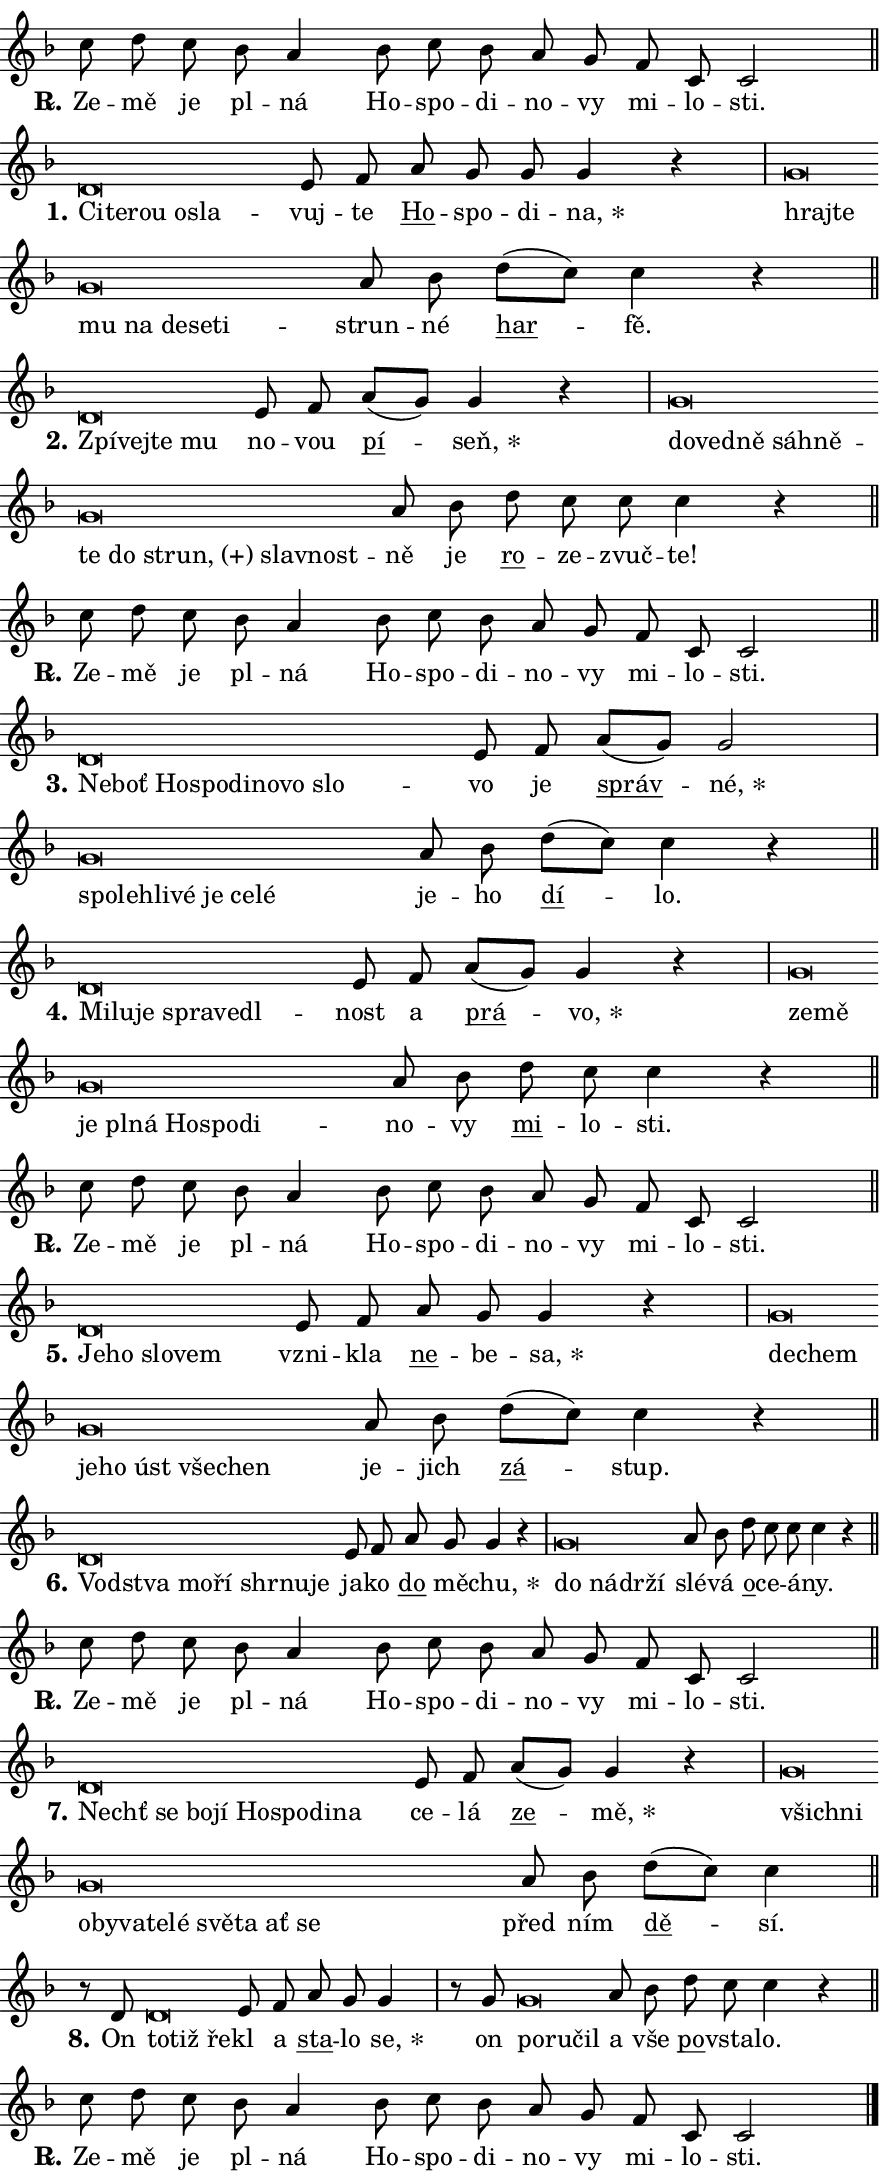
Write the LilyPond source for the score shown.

\version "2.24.0"
\header { tagline = "" }
\paper {
  indent = 0\cm
  top-margin = 0\cm
  right-margin = 0.13\cm % to fit lyric hyphens
  bottom-margin = 0\cm
  left-margin = 0\cm
  paper-width = 15\cm
  page-breaking = #ly:one-page-breaking
  system-system-spacing.basic-distance = #11
  score-system-spacing.basic-distance = #11
  ragged-last = ##f
}


%% Author: Thomas Morley
%% https://lists.gnu.org/archive/html/lilypond-user/2020-05/msg00002.html
#(define (line-position grob)
"Returns position of @var[grob} in current system:
   @code{'start}, if at first time-step
   @code{'end}, if at last time-step
   @code{'middle} otherwise
"
  (let* ((col (ly:item-get-column grob))
         (ln (ly:grob-object col 'left-neighbor))
         (rn (ly:grob-object col 'right-neighbor))
         (col-to-check-left (if (ly:grob? ln) ln col))
         (col-to-check-right (if (ly:grob? rn) rn col))
         (break-dir-left
           (and
             (ly:grob-property col-to-check-left 'non-musical #f)
             (ly:item-break-dir col-to-check-left)))
         (break-dir-right
           (and
             (ly:grob-property col-to-check-right 'non-musical #f)
             (ly:item-break-dir col-to-check-right))))
        (cond ((eqv? 1 break-dir-left) 'start)
              ((eqv? -1 break-dir-right) 'end)
              (else 'middle))))

#(define (tranparent-at-line-position vctor)
  (lambda (grob)
  "Relying on @code{line-position} select the relevant enry from @var{vctor}.
Used to determine transparency,"
    (case (line-position grob)
      ((end) (not (vector-ref vctor 0)))
      ((middle) (not (vector-ref vctor 1)))
      ((start) (not (vector-ref vctor 2))))))

noteHeadBreakVisibility =
#(define-music-function (break-visibility)(vector?)
"Makes @code{NoteHead}s transparent relying on @var{break-visibility}"
#{
  \override NoteHead.transparent =
    #(tranparent-at-line-position break-visibility)
#})

#(define delete-ledgers-for-transparent-note-heads
  (lambda (grob)
    "Reads whether a @code{NoteHead} is transparent.
If so this @code{NoteHead} is removed from @code{'note-heads} from
@var{grob}, which is supposed to be @code{LedgerLineSpanner}.
As a result ledgers are not printed for this @code{NoteHead}"
    (let* ((nhds-array (ly:grob-object grob 'note-heads))
           (nhds-list
             (if (ly:grob-array? nhds-array)
                 (ly:grob-array->list nhds-array)
                 '()))
           ;; Relies on the transparent-property being done before
           ;; Staff.LedgerLineSpanner.after-line-breaking is executed.
           ;; This is fragile ...
           (to-keep
             (remove
               (lambda (nhd)
                 (ly:grob-property nhd 'transparent #f))
               nhds-list)))
      ;; TODO find a better method to iterate over grob-arrays, similiar
      ;; to filter/remove etc for lists
      ;; For now rebuilt from scratch
      (set! (ly:grob-object grob 'note-heads)  '())
      (for-each
        (lambda (nhd)
          (ly:pointer-group-interface::add-grob grob 'note-heads nhd))
        to-keep))))

squashNotes = {
  \override NoteHead.X-extent = #'(-0.2 . 0.2)
  \override NoteHead.Y-extent = #'(-0.75 . 0)
  \override NoteHead.stencil =
    #(lambda (grob)
       (let ((pos (ly:grob-property grob 'staff-position)))
         (begin
           (if (< pos -7) (display "ERROR: Lower brevis then expected\n") (display ""))
           (if (<= pos -6) ly:text-interface::print ly:note-head::print))))
}
unSquashNotes = {
  \revert NoteHead.X-extent
  \revert NoteHead.Y-extent
  \revert NoteHead.stencil
}

hideNotes = \noteHeadBreakVisibility #begin-of-line-visible
unHideNotes = \noteHeadBreakVisibility #all-visible

% work-around for resetting accidentals
% https://lilypond.org/doc/v2.23/Documentation/notation/displaying-rhythms#unmetered-music
cadenzaMeasure = {
  \cadenzaOff
  \partial 1024 s1024
  \cadenzaOn
}

#(define-markup-command (accent layout props text) (markup?)
  "Underline accented syllable"
  (interpret-markup layout props
    #{\markup \override #'(offset . 4.3) \underline { #text }#}))

responsum = \markup \concat {
  "R" \hspace #-1.05 \path #0.1 #'((moveto 0 0.07) (lineto 0.9 0.8)) \hspace #0.05 "."
}

spaceSize = #0.6828661417322834 % exact space size for TeX Gyre Schola

\layout {
  \context {
    \Staff
    \remove "Time_signature_engraver"
    \override LedgerLineSpanner.after-line-breaking = #delete-ledgers-for-transparent-note-heads
  }
  \context {
    \Lyrics {
      \override LyricSpace.minimum-distance = \spaceSize
      \override LyricText.font-name = #"TeX Gyre Schola"
      \override LyricText.font-size = 1
      \override StanzaNumber.font-name = #"TeX Gyre Schola Bold"
      \override StanzaNumber.font-size = 1
    }
  }
  \context {
    \Score 
    \override NoteHead.text =
      #(lambda (grob) 
        (let ((pos (ly:grob-property grob 'staff-position)))
          #{\markup {
            \combine
              \halign #-0.55 \raise #(if (= pos -6) 0 0.5) \override #'(thickness . 2) \draw-line #'(3.2 . 0)
              \musicglyph "noteheads.sM1"
          }#}))
  }
}

% magnetic-lyrics.ily
%
%   written by
%     Jean Abou Samra <jean@abou-samra.fr>
%     Werner Lemberg <wl@gnu.org>
%
%   adapted by
%     Jiri Hon <jiri.hon@gmail.com>
%
% Version 2022-Apr-15

% https://www.mail-archive.com/lilypond-user@gnu.org/msg149350.html

#(define (Left_hyphen_pointer_engraver context)
   "Collect syllable-hyphen-syllable occurrences in lyrics and store
them in properties.  This engraver only looks to the left.  For
example, if the lyrics input is @code{foo -- bar}, it does the
following.

@itemize @bullet
@item
Set the @code{text} property of the @code{LyricHyphen} grob between
@q{foo} and @q{bar} to @code{foo}.

@item
Set the @code{left-hyphen} property of the @code{LyricText} grob with
text @q{foo} to the @code{LyricHyphen} grob between @q{foo} and
@q{bar}.
@end itemize

Use this auxiliary engraver in combination with the
@code{lyric-@/text::@/apply-@/magnetic-@/offset!} hook."
   (let ((hyphen #f)
         (text #f))
     (make-engraver
      (acknowledgers
       ((lyric-syllable-interface engraver grob source-engraver)
        (set! text grob)))
      (end-acknowledgers
       ((lyric-hyphen-interface engraver grob source-engraver)
        ;(when (not (grob::has-interface grob 'lyric-space-interface))
          (set! hyphen grob)));)
      ((stop-translation-timestep engraver)
       (when (and text hyphen)
         (ly:grob-set-object! text 'left-hyphen hyphen))
       (set! text #f)
       (set! hyphen #f)))))

#(define (lyric-text::apply-magnetic-offset! grob)
   "If the space between two syllables is less than the value in
property @code{LyricText@/.details@/.squash-threshold}, move the right
syllable to the left so that it gets concatenated with the left
syllable.

Use this function as a hook for
@code{LyricText@/.after-@/line-@/breaking} if the
@code{Left_@/hyphen_@/pointer_@/engraver} is active."
   (let ((hyphen (ly:grob-object grob 'left-hyphen #f)))
     (when hyphen
       (let ((left-text (ly:spanner-bound hyphen LEFT)))
         (when (grob::has-interface left-text 'lyric-syllable-interface)
           (let* ((common (ly:grob-common-refpoint grob left-text X))
                  (this-x-ext (ly:grob-extent grob common X))
                  (left-x-ext
                   (begin
                     ;; Trigger magnetism for left-text.
                     (ly:grob-property left-text 'after-line-breaking)
                     (ly:grob-extent left-text common X)))
                  ;; `delta` is the gap width between two syllables.
                  (delta (- (interval-start this-x-ext)
                            (interval-end left-x-ext)))
                  (details (ly:grob-property grob 'details))
                  (threshold (assoc-get 'squash-threshold details 0.2)))
             (when (< delta threshold)
               (let* (;; We have to manipulate the input text so that
                      ;; ligatures crossing syllable boundaries are not
                      ;; disabled.  For languages based on the Latin
                      ;; script this is essentially a beautification.
                      ;; However, for non-Western scripts it can be a
                      ;; necessity.
                      (lt (ly:grob-property left-text 'text))
                      (rt (ly:grob-property grob 'text))
                      (is-space (grob::has-interface hyphen 'lyric-space-interface))
                      (space (if is-space " " ""))
                      (extra-delta (if is-space spaceSize 0))
                      ;; Append new syllable.
                      (ltrt-space (if (and (string? lt) (string? rt))
                                (string-append lt space rt)
                                (make-concat-markup (list lt space rt))))
                      ;; Right-align `ltrt` to the right side.
                      (ltrt-space-markup (grob-interpret-markup
                               grob
                               (make-translate-markup
                                (cons (interval-length this-x-ext) 0)
                                (make-right-align-markup ltrt-space)))))
                 (begin
                   ;; Don't print `left-text`.
                   (ly:grob-set-property! left-text 'stencil #f)
                   ;; Set text and stencil (which holds all collected
                   ;; syllables so far) and shift it to the left.
                   (ly:grob-set-property! grob 'text ltrt-space)
                   (ly:grob-set-property! grob 'stencil ltrt-space-markup)
                   (ly:grob-translate-axis! grob (- (- delta extra-delta)) X))))))))))


#(define (lyric-hyphen::displace-bounds-first grob)
   ;; Make very sure this callback isn't triggered too early.
   (let ((left (ly:spanner-bound grob LEFT))
         (right (ly:spanner-bound grob RIGHT)))
     (ly:grob-property left 'after-line-breaking)
     (ly:grob-property right 'after-line-breaking)
     (ly:lyric-hyphen::print grob)))

squashThreshold = #0.4

\layout {
  \context {
    \Lyrics
    \consists #Left_hyphen_pointer_engraver
    \override LyricText.after-line-breaking =
      #lyric-text::apply-magnetic-offset!
    \override LyricHyphen.stencil = #lyric-hyphen::displace-bounds-first
    \override LyricText.details.squash-threshold = \squashThreshold
    \override LyricHyphen.minimum-distance = 0
    \override LyricHyphen.minimum-length = \squashThreshold
  }
}

squashText = \override LyricText.details.squash-threshold = 9999
unSquashText = \override LyricText.details.squash-threshold = \squashThreshold

leftText = \override LyricText.self-alignment-X = #LEFT
unLeftText = \revert LyricText.self-alignment-X

starOffset = #(lambda (grob) 
                (let ((x_offset (ly:self-alignment-interface::aligned-on-x-parent grob)))
                  (if (= x_offset 0) 0 (+ x_offset 1.2))))

star = #(define-music-function (syllable)(string?)
"Append star separator at the end of a syllable"
#{
  \once \override LyricText.X-offset = #starOffset
  \lyricmode { \markup {
    #syllable
    \override #'((font-name . "TeX Gyre Schola Bold")) \hspace #0.2 \lower #0.65 \larger "*"
  } }
#})

starAccent = #(define-music-function (syllable)(string?)
"Append star separator at the end of a syllable and make accent"
#{
  \once \override LyricText.X-offset = #starOffset
  \lyricmode { \markup {
    \accent #syllable
    \override #'((font-name . "TeX Gyre Schola Bold")) \hspace #0.2 \lower #0.65 \larger "*"
  } }
#})

breath = #(define-music-function (syllable)(string?)
"Append breathing indicator at the end of a syllable"
#{
  \lyricmode { \markup { #syllable "+" } }
#})

optionalBreath = #(define-music-function (syllable)(string?)
"Append optional breathing indicator at the end of a syllable"
#{
  \lyricmode { \markup { #syllable "(+)" } }
#})


\score {
    <<
        \new Voice = "melody" { \cadenzaOn \key f \major \relative { c''8 d c bes a4 \bar "" bes8 c bes \bar "" a g \bar "" f c c2 \cadenzaMeasure \bar "||" \break } }
        \new Lyrics \lyricsto "melody" { \lyricmode { \set stanza = \responsum
Ze -- mě je pl -- ná Ho -- spo -- di -- no -- vy mi -- lo -- sti. } }
    >>
    \layout {}
}

\score {
    <<
        \new Voice = "melody" { \cadenzaOn \key f \major \relative { \squashNotes d'\breve*1/16 \hideNotes \breve*1/16 \bar "" \breve*1/16 \bar "" \breve*1/16 \breve*1/16 \bar "" \unHideNotes \unSquashNotes e8 f \bar "" a g g g4 r \cadenzaMeasure \bar "|" \squashNotes g\breve*1/16 \hideNotes \breve*1/16 \bar "" \breve*1/16 \bar "" \breve*1/16 \bar "" \breve*1/16 \bar "" \breve*1/16 \breve*1/16 \bar "" \unHideNotes \unSquashNotes a8 bes \bar "" d[( c)] c4 r \cadenzaMeasure \bar "||" \break } }
        \new Lyrics \lyricsto "melody" { \lyricmode { \set stanza = "1."
\leftText Ci -- \squashText te -- rou o -- sla -- \unLeftText \unSquashText vuj -- te \markup \accent Ho -- spo -- di -- \star na, \leftText hraj -- \squashText te mu na de -- se -- ti -- \unLeftText \unSquashText strun -- né \markup \accent har -- fě. } }
    >>
    \layout {}
}

\score {
    <<
        \new Voice = "melody" { \cadenzaOn \key f \major \relative { \squashNotes d'\breve*1/16 \hideNotes \breve*1/16 \bar "" \breve*1/16 \breve*1/16 \bar "" \unHideNotes \unSquashNotes e8 f \bar "" a[( g)] g4 r \cadenzaMeasure \bar "|" \squashNotes g\breve*1/16 \hideNotes \breve*1/16 \bar "" \breve*1/16 \bar "" \breve*1/16 \bar "" \breve*1/16 \bar "" \breve*1/16 \bar "" \breve*1/16 \bar "" \breve*1/16 \bar "" \breve*1/16 \breve*1/16 \bar "" \unHideNotes \unSquashNotes a8 bes \bar "" d c c c4 r \cadenzaMeasure \bar "||" \break } }
        \new Lyrics \lyricsto "melody" { \lyricmode { \set stanza = "2."
\leftText Zpí -- \squashText vej -- te mu \unLeftText \unSquashText no -- vou \markup \accent pí -- \star seň, \leftText do -- \squashText ved -- ně sáh -- ně -- te do \optionalBreath strun, slav -- nost -- \unLeftText \unSquashText ně je \markup \accent ro -- ze -- zvuč -- te! } }
    >>
    \layout {}
}

\score {
    <<
        \new Voice = "melody" { \cadenzaOn \key f \major \relative { c''8 d c bes a4 \bar "" bes8 c bes \bar "" a g \bar "" f c c2 \cadenzaMeasure \bar "||" \break } }
        \new Lyrics \lyricsto "melody" { \lyricmode { \set stanza = \responsum
Ze -- mě je pl -- ná Ho -- spo -- di -- no -- vy mi -- lo -- sti. } }
    >>
    \layout {}
}

\score {
    <<
        \new Voice = "melody" { \cadenzaOn \key f \major \relative { \squashNotes d'\breve*1/16 \hideNotes \breve*1/16 \bar "" \breve*1/16 \bar "" \breve*1/16 \bar "" \breve*1/16 \bar "" \breve*1/16 \bar "" \breve*1/16 \breve*1/16 \bar "" \unHideNotes \unSquashNotes e8 f \bar "" a[( g)] g2 \cadenzaMeasure \bar "|" \squashNotes g\breve*1/16 \hideNotes \breve*1/16 \bar "" \breve*1/16 \bar "" \breve*1/16 \bar "" \breve*1/16 \bar "" \breve*1/16 \breve*1/16 \bar "" \unHideNotes \unSquashNotes a8 bes \bar "" d[( c)] c4 r \cadenzaMeasure \bar "||" \break } }
        \new Lyrics \lyricsto "melody" { \lyricmode { \set stanza = "3."
\leftText Ne -- \squashText boť Ho -- spo -- di -- no -- vo slo -- \unLeftText \unSquashText vo je \markup \accent správ -- \star né, \leftText spo -- \squashText leh -- li -- vé je ce -- lé \unLeftText \unSquashText je -- ho \markup \accent dí -- lo. } }
    >>
    \layout {}
}

\score {
    <<
        \new Voice = "melody" { \cadenzaOn \key f \major \relative { \squashNotes d'\breve*1/16 \hideNotes \breve*1/16 \bar "" \breve*1/16 \bar "" \breve*1/16 \bar "" \breve*1/16 \breve*1/16 \bar "" \unHideNotes \unSquashNotes e8 f \bar "" a[( g)] g4 r \cadenzaMeasure \bar "|" \squashNotes g\breve*1/16 \hideNotes \breve*1/16 \bar "" \breve*1/16 \bar "" \breve*1/16 \bar "" \breve*1/16 \bar "" \breve*1/16 \bar "" \breve*1/16 \breve*1/16 \bar "" \unHideNotes \unSquashNotes a8 bes \bar "" d c c4 r \cadenzaMeasure \bar "||" \break } }
        \new Lyrics \lyricsto "melody" { \lyricmode { \set stanza = "4."
\leftText Mi -- \squashText lu -- je spra -- ve -- dl -- \unLeftText \unSquashText nost a \markup \accent prá -- \star vo, \leftText ze -- \squashText mě je pl -- ná Ho -- spo -- di -- \unLeftText \unSquashText no -- vy \markup \accent mi -- lo -- sti. } }
    >>
    \layout {}
}

\score {
    <<
        \new Voice = "melody" { \cadenzaOn \key f \major \relative { c''8 d c bes a4 \bar "" bes8 c bes \bar "" a g \bar "" f c c2 \cadenzaMeasure \bar "||" \break } }
        \new Lyrics \lyricsto "melody" { \lyricmode { \set stanza = \responsum
Ze -- mě je pl -- ná Ho -- spo -- di -- no -- vy mi -- lo -- sti. } }
    >>
    \layout {}
}

\score {
    <<
        \new Voice = "melody" { \cadenzaOn \key f \major \relative { \squashNotes d'\breve*1/16 \hideNotes \breve*1/16 \bar "" \breve*1/16 \breve*1/16 \bar "" \unHideNotes \unSquashNotes e8 f \bar "" a g g4 r \cadenzaMeasure \bar "|" \squashNotes g\breve*1/16 \hideNotes \breve*1/16 \bar "" \breve*1/16 \bar "" \breve*1/16 \bar "" \breve*1/16 \bar "" \breve*1/16 \breve*1/16 \bar "" \unHideNotes \unSquashNotes a8 bes \bar "" d[( c)] c4 r \cadenzaMeasure \bar "||" \break } }
        \new Lyrics \lyricsto "melody" { \lyricmode { \set stanza = "5."
\leftText Je -- \squashText ho slo -- vem \unLeftText \unSquashText vzni -- kla \markup \accent ne -- be -- \star sa, \leftText de -- \squashText chem je -- ho úst vše -- chen \unLeftText \unSquashText je -- jich \markup \accent zá -- stup. } }
    >>
    \layout {}
}

\score {
    <<
        \new Voice = "melody" { \cadenzaOn \key f \major \relative { \squashNotes d'\breve*1/16 \hideNotes \breve*1/16 \bar "" \breve*1/16 \bar "" \breve*1/16 \bar "" \breve*1/16 \bar "" \breve*1/16 \breve*1/16 \bar "" \unHideNotes \unSquashNotes e8 f \bar "" a g g4 r \cadenzaMeasure \bar "|" \squashNotes g\breve*1/16 \hideNotes \breve*1/16 \bar "" \breve*1/16 \breve*1/16 \bar "" \unHideNotes \unSquashNotes a8 bes \bar "" d c c c4 r \cadenzaMeasure \bar "||" \break } }
        \new Lyrics \lyricsto "melody" { \lyricmode { \set stanza = "6."
\leftText Vod -- \squashText stva mo -- ří shr -- nu -- je \unLeftText \unSquashText ja -- ko \markup \accent do mě -- \star chu, \leftText do \squashText ná -- dr -- ží \unLeftText \unSquashText slé -- vá \markup \accent o -- ce -- á -- ny. } }
    >>
    \layout {}
}

\score {
    <<
        \new Voice = "melody" { \cadenzaOn \key f \major \relative { c''8 d c bes a4 \bar "" bes8 c bes \bar "" a g \bar "" f c c2 \cadenzaMeasure \bar "||" \break } }
        \new Lyrics \lyricsto "melody" { \lyricmode { \set stanza = \responsum
Ze -- mě je pl -- ná Ho -- spo -- di -- no -- vy mi -- lo -- sti. } }
    >>
    \layout {}
}

\score {
    <<
        \new Voice = "melody" { \cadenzaOn \key f \major \relative { \squashNotes d'\breve*1/16 \hideNotes \breve*1/16 \bar "" \breve*1/16 \bar "" \breve*1/16 \bar "" \breve*1/16 \bar "" \breve*1/16 \bar "" \breve*1/16 \breve*1/16 \bar "" \unHideNotes \unSquashNotes e8 f \bar "" a[( g)] g4 r \cadenzaMeasure \bar "|" \squashNotes g\breve*1/16 \hideNotes \breve*1/16 \bar "" \breve*1/16 \bar "" \breve*1/16 \bar "" \breve*1/16 \bar "" \breve*1/16 \bar "" \breve*1/16 \bar "" \breve*1/16 \bar "" \breve*1/16 \bar "" \breve*1/16 \breve*1/16 \bar "" \unHideNotes \unSquashNotes a8 bes \bar "" d[( c)] c4 \cadenzaMeasure \bar "||" \break } }
        \new Lyrics \lyricsto "melody" { \lyricmode { \set stanza = "7."
\leftText Nechť \squashText se bo -- jí Ho -- spo -- di -- na \unLeftText \unSquashText ce -- lá \markup \accent ze -- \star mě, \leftText všich -- \squashText ni o -- by -- va -- te -- lé svě -- ta ať se \unLeftText \unSquashText před ním \markup \accent dě -- sí. } }
    >>
    \layout {}
}

\score {
    <<
        \new Voice = "melody" { \cadenzaOn \key f \major \relative { r8 d'8 \squashNotes d\breve*1/16 \hideNotes \breve*1/16 \breve*1/16 \bar "" \unHideNotes \unSquashNotes e8 f \bar "" a g g4 \cadenzaMeasure \bar "|" r8 g8 \squashNotes g\breve*1/16 \hideNotes \breve*1/16 \breve*1/16 \bar "" \unHideNotes \unSquashNotes a8 bes \bar "" d c c4 r \cadenzaMeasure \bar "||" \break } }
        \new Lyrics \lyricsto "melody" { \lyricmode { \set stanza = "8."
On \leftText to -- \squashText tiž ře -- \unLeftText \unSquashText kl a \markup \accent sta -- lo \star se, on \leftText po -- \squashText ru -- čil \unLeftText \unSquashText a vše \markup \accent po -- vsta -- lo. } }
    >>
    \layout {}
}

\score {
    <<
        \new Voice = "melody" { \cadenzaOn \key f \major \relative { c''8 d c bes a4 \bar "" bes8 c bes \bar "" a g \bar "" f c c2 \cadenzaMeasure \bar "||" \break } \bar "|." }
        \new Lyrics \lyricsto "melody" { \lyricmode { \set stanza = \responsum
Ze -- mě je pl -- ná Ho -- spo -- di -- no -- vy mi -- lo -- sti. } }
    >>
    \layout {}
}
